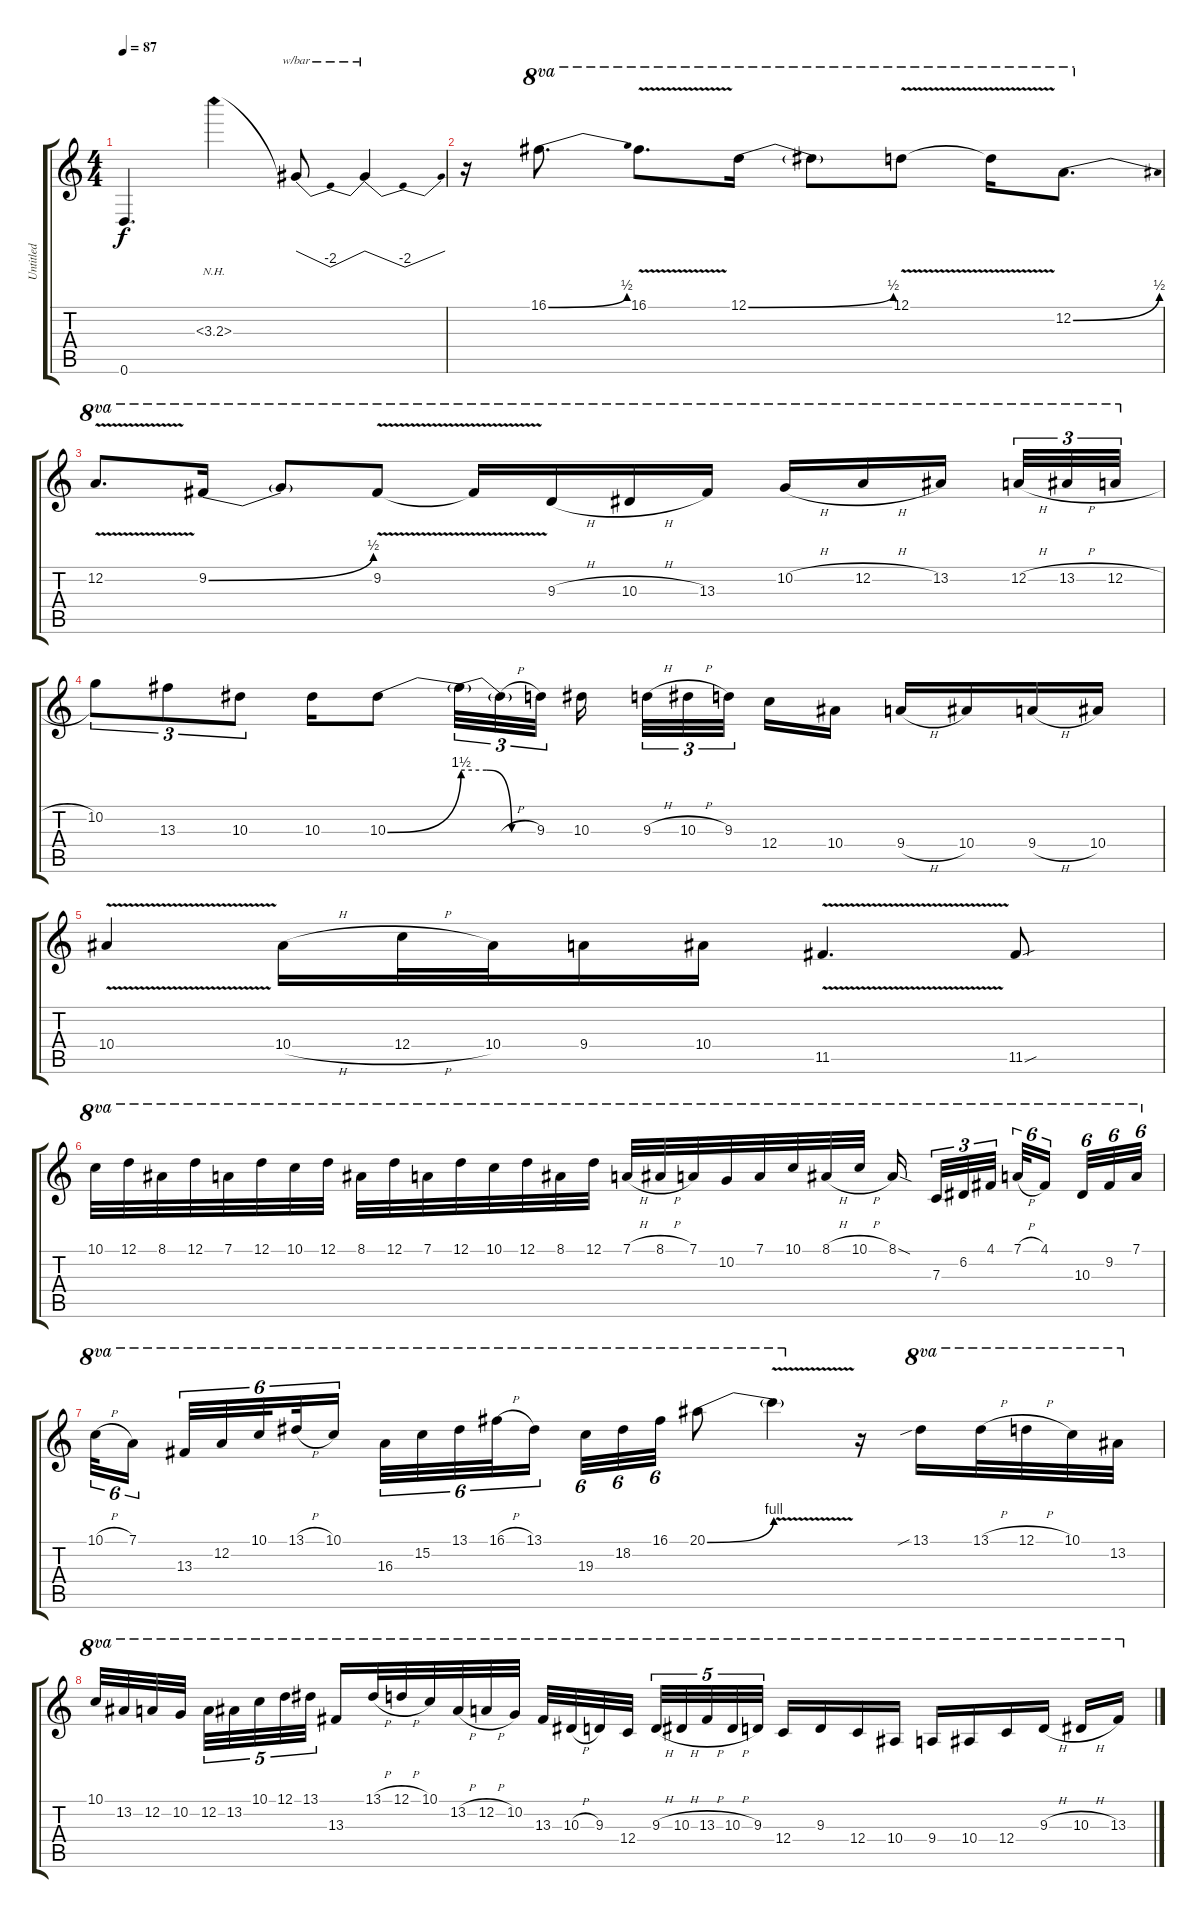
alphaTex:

\track ("Untitled" "Untitled") {instrument distortionguitar}
\staff {score tabs}
\tuning (D4 A3 F3 C3 G2 D2) {hide}
\ts (4 4)
\tempo 87
\clef g2
\ks c
0.6{t}.4{d dy f} 3.3{nh}.4 3.3{t}.8{tbe (dip default 0 0 30 -8 60 0)} 3.3{t}.4{tbe (dip default 0 0 30 -8 60 0)} |
r.16 16.1{be (bend 0 0 60 2)}.8{d ot 8va} 16.1{v}.8{d ot 8va} 12.1{be (bend 0 0 60 2)}.16{ot 8va} 12.1{t}.8{ot 8va} 12.1{v}.8{ot 8va} 12.1{t}.16{ot 8va} 12.2{be (bend 0 0 60 2)}.8{d ot 8va} |
12.2{v}.8{d ot 8va} 9.2{be (bend 0 0 60 2)}.16{ot 8va} 9.2{t}.8{ot 8va} 9.2{v}.8{ot 8va} 9.2{t}.16{ot 8va} 9.3{h}.16{ot 8va} 10.3{h}.16{ot 8va} 13.3.16{ot 8va} 10.2{h}.16{ot 8va} 12.2{h}.16{ot 8va} 13.2.16{ot 8va beam splitsecondary} 12.2{h}.32{tu (3 2) ot 8va} 13.2{h}.32{tu (3 2) ot 8va} 12.2{h}.32{tu (3 2) ot 8va} |
10.2.8{tu (3 2)} 13.3.8{tu (3 2)} 10.3.8{tu (3 2)} 10.3.16 10.3{be (bend 0 0 60 6)}.8 10.3{be (custom 0 6 20 6 40 0 60 0) t}.32{tu (3 2)} 10.3{h t}.32{tu (3 2)} 9.3.32{tu (3 2)} 10.3.16{beam splitsecondary} 9.3{h}.32{tu (3 2)} 10.3{h}.32{tu (3 2)} 9.3.32{tu (3 2) beam splitsecondary} 12.4.16 10.4.16 9.4{h}.16 10.4.16 9.4{h}.16 10.4.16 |
10.4{v}.4 10.4{h}.16 12.4{h}.32 10.4.32 9.4.16 10.4.16 11.5{v}.4{d} 11.5{sou}.8 |
10.1.32{ot 8va} 12.1.32{ot 8va} 8.1.32{ot 8va} 12.1.32{ot 8va} 7.1.32{ot 8va} 12.1.32{ot 8va} 10.1.32{ot 8va} 12.1.32{ot 8va} 8.1.32{ot 8va} 12.1.32{ot 8va} 7.1.32{ot 8va} 12.1.32{ot 8va} 10.1.32{ot 8va} 12.1.32{ot 8va} 8.1.32{ot 8va} 12.1.32{ot 8va} 7.1{h}.32{ot 8va} 8.1{h}.32{ot 8va} 7.1.32{ot 8va} 10.2.32{ot 8va} 7.1.32{ot 8va} 10.1.32{ot 8va} 8.1{h}.32{ot 8va} 10.1{h}.32{ot 8va} 8.1{sod}.16{ot 8va beam splitsecondary} 7.3.32{tu (3 2) ot 8va} 6.2.32{tu (3 2) ot 8va} 4.1.32{tu (3 2) ot 8va beam splitsecondary} 7.1{h}.32{tu (6 4) ot 8va} 4.1.16{tu (6 4) ot 8va beam splitsecondary} 10.3.32{tu (6 4) ot 8va} 9.2.32{tu (6 4) ot 8va} 7.1.32{tu (6 4) ot 8va} |
10.1{h}.32{tu (6 4) ot 8va} 7.1.16{tu (6 4) ot 8va beam splitsecondary} 13.3.32{tu (6 4) ot 8va} 12.2.32{tu (6 4) ot 8va} 10.1.32{tu (6 4) ot 8va beam splitsecondary} 13.1{h}.32{tu (6 4) ot 8va} 10.1.16{tu (6 4) ot 8va beam splitsecondary} 16.3.32{tu (6 4) ot 8va} 15.2.32{tu (6 4) ot 8va} 13.1.32{tu (6 4) ot 8va} 16.1{h}.32{tu (6 4) ot 8va} 13.1.16{tu (6 4) ot 8va beam splitsecondary} 19.3.32{tu (6 4) ot 8va} 18.2.32{tu (6 4) ot 8va} 16.1.32{tu (6 4) ot 8va} 20.1{be (bend 0 0 60 4)}.8{ot 8va} 20.1{v t}.4{ot 8va} r.16 13.1{sib}.16{ot 8va} 13.1{h}.32{ot 8va} 12.1{h}.32{ot 8va} 10.1.32{ot 8va} 13.2.32{ot 8va} |
10.1.32{ot 8va} 13.2.32{ot 8va} 12.2.32{ot 8va} 10.2.32{ot 8va beam splitsecondary} 12.2.32{tu (5 4) ot 8va} 13.2.32{tu (5 4) ot 8va} 10.1.32{tu (5 4) ot 8va} 12.1.32{tu (5 4) ot 8va} 13.1.32{tu (5 4) ot 8va} 13.3.16{ot 8va} 13.1{h}.32{ot 8va} 12.1{h}.32{ot 8va} 10.1.32{ot 8va} 13.2{h}.32{ot 8va} 12.2{h}.32{ot 8va} 10.2.32{ot 8va} 13.3.32{ot 8va} 10.3{h}.32{ot 8va} 9.3.32{ot 8va} 12.4.32{ot 8va beam splitsecondary} 9.3{h}.32{tu (5 4) ot 8va} 10.3{h}.32{tu (5 4) ot 8va} 13.3{h}.32{tu (5 4) ot 8va} 10.3{h}.32{tu (5 4) ot 8va} 9.3.32{tu (5 4) ot 8va} 12.4.16{ot 8va} 9.3.16{ot 8va} 12.4.16{ot 8va} 10.4.16{ot 8va} 9.4.16{ot 8va} 10.4.16{ot 8va} 12.4.16{ot 8va} 9.3{h}.16{ot 8va} 10.3{h}.16{ot 8va} 13.3.16{ot 8va}
